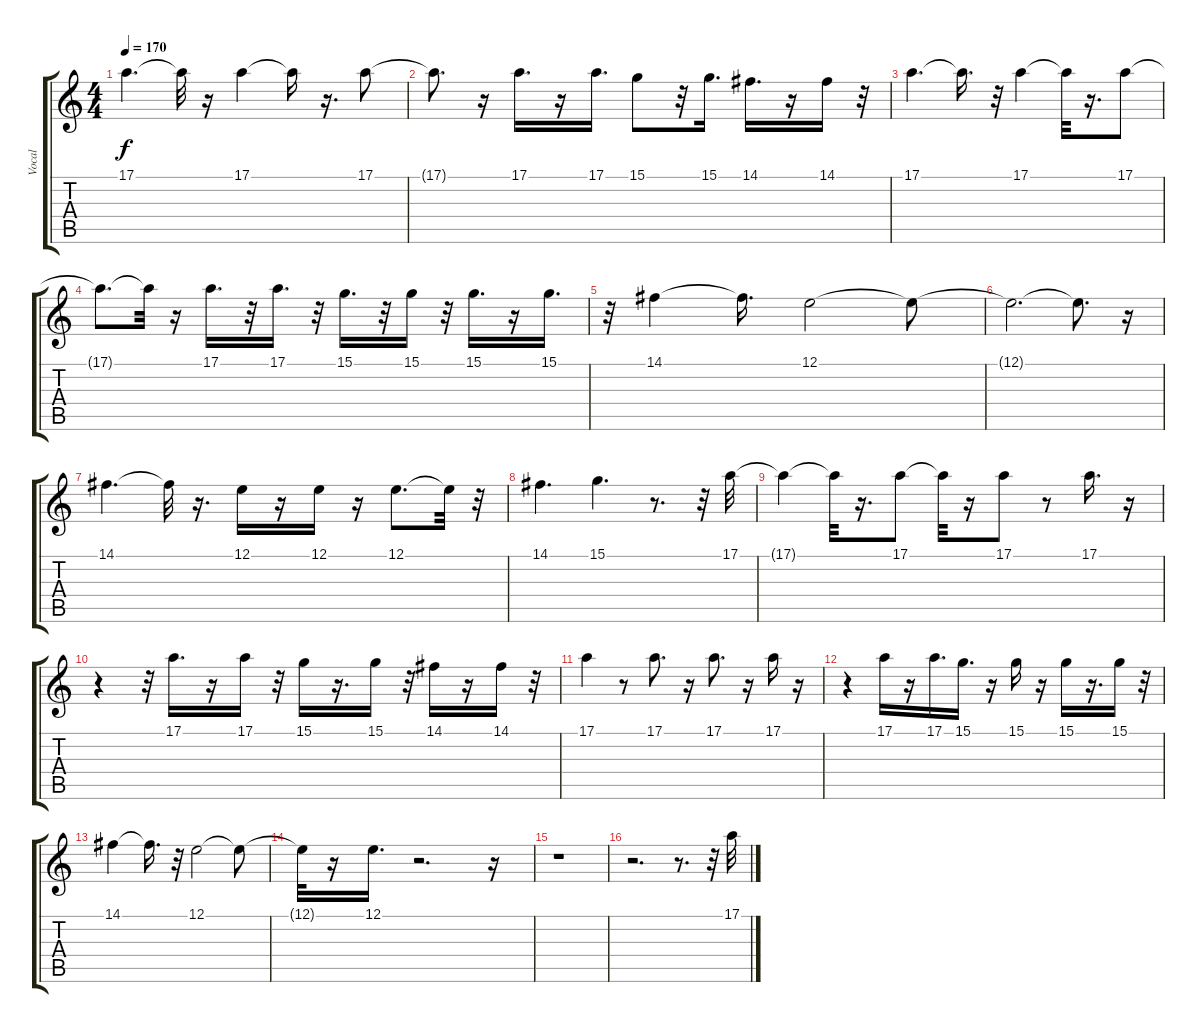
\track ("Vocal" "Vocal") {instrument lead8bassandlead}
\staff {score tabs}
\tuning (E4 B3 G3 D3 A2 E2) {hide}
\ts (4 4)
\tempo 170
\clef g2
\ks c
17.1{t}.4{d dy f} 17.1{t}.32 r.16 17.1.4 17.1{t}.16 r.16{d} 17.1.8 |
17.1{t}.8{d} r.16 17.1.16{d} r.16 17.1.16{d} 15.1.8 r.32 15.1.16{d} 14.1.16{d} r.16 14.1.16 r.32 |
17.1.4{d} 17.1{t}.16{d} r.32 17.1.4 17.1{t}.32 r.16{d} 17.1.8 |
17.1{t}.8{d} 17.1{t}.32 r.16 17.1.16{d} r.32 17.1.16{d} r.32 15.1.16{d} r.32 15.1.16 r.32 15.1.16{d} r.16 15.1.16{d} |
r.32 14.1.4 14.1{t}.16{d} 12.1.2 12.1{t}.8 |
12.1{t}.2{d} 12.1{t}.8{d} r.16 |
14.1.4{d} 14.1{t}.32 r.16{d} 12.1.16 r.16 12.1.16 r.16 12.1.8{d} 12.1{t}.32 r.32 |
14.1.4{d} 15.1.4{d} r.8{d} r.32 17.1.32 |
17.1{t}.4 17.1{t}.32 r.16{d} 17.1.8 17.1{t}.32 r.16 17.1.8 r.8 17.1.16{d} r.16 |
r.4 r.32 17.1.16{d} r.16 17.1.16 r.32 15.1.16 r.16{d} 15.1.16 r.32 14.1.16 r.16 14.1.16 r.32 |
17.1.4 r.8 17.1.8{d} r.16 17.1.8{d} r.16 17.1.16 r.16 |
r.4 17.1.16 r.16 17.1.16{d} 15.1.16{d} r.16 15.1.16 r.16 15.1.16 r.16{d} 15.1.16 r.32 |
14.1.4 14.1{t}.16{d} r.32 12.1.2 12.1{t}.8 |
12.1{t}.32 r.16 12.1.16{d} r.2{d} r.16 |
r.1 |
r.2{d} r.8{d} r.32 17.1.32
